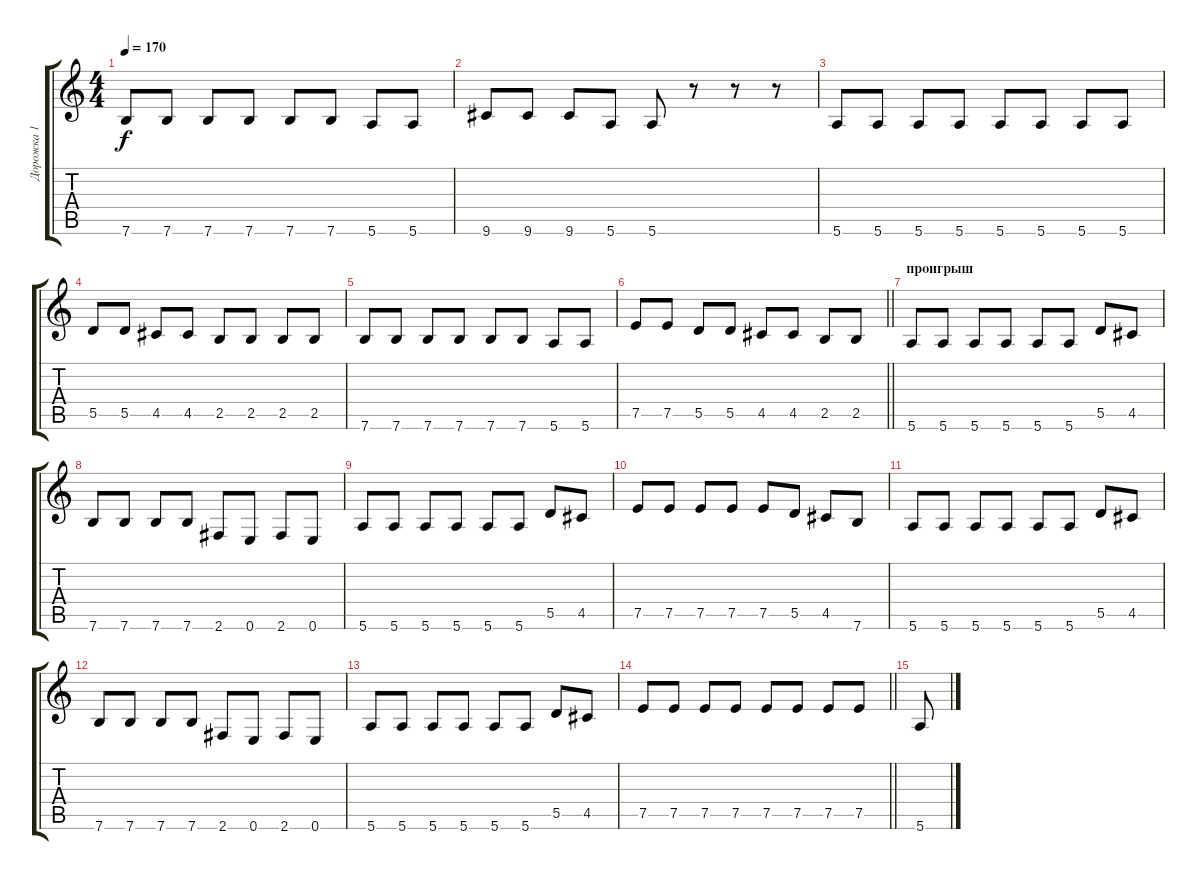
\track ("Дорожка 1" "Дорожка 1") {instrument distortionguitar}
\staff {score tabs}
\tuning (E4 B3 G3 D3 A2 E2) {hide}
\ts (4 4)
\tempo 170
\clef g2
\ks c
7.6.8{dy f} 7.6.8 7.6.8 7.6.8 7.6.8 7.6.8 5.6.8 5.6.8 |
9.6.8 9.6.8 9.6.8 5.6.8 5.6.8 r.8 r.8 r.8 |
5.6.8 5.6.8 5.6.8 5.6.8 5.6.8 5.6.8 5.6.8 5.6.8 |
5.5.8 5.5.8 4.5.8 4.5.8 2.5.8 2.5.8 2.5.8 2.5.8 |
7.6.8 7.6.8 7.6.8 7.6.8 7.6.8 7.6.8 5.6.8 5.6.8 |
\barLineRight lightlight
7.5.8 7.5.8 5.5.8 5.5.8 4.5.8 4.5.8 2.5.8 2.5.8 |
\section ("" "проигрыш")
5.6.8 5.6.8 5.6.8 5.6.8 5.6.8 5.6.8 5.5.8 4.5.8 |
7.6.8 7.6.8 7.6.8 7.6.8 2.6.8 0.6.8 2.6.8 0.6.8 |
5.6.8 5.6.8 5.6.8 5.6.8 5.6.8 5.6.8 5.5.8 4.5.8 |
7.5.8 7.5.8 7.5.8 7.5.8 7.5.8 5.5.8 4.5.8 7.6.8 |
5.6.8 5.6.8 5.6.8 5.6.8 5.6.8 5.6.8 5.5.8 4.5.8 |
7.6.8 7.6.8 7.6.8 7.6.8 2.6.8 0.6.8 2.6.8 0.6.8 |
5.6.8 5.6.8 5.6.8 5.6.8 5.6.8 5.6.8 5.5.8 4.5.8 |
\barLineRight lightlight
7.5.8 7.5.8 7.5.8 7.5.8 7.5.8 7.5.8 7.5.8 7.5.8 |
5.6.8
